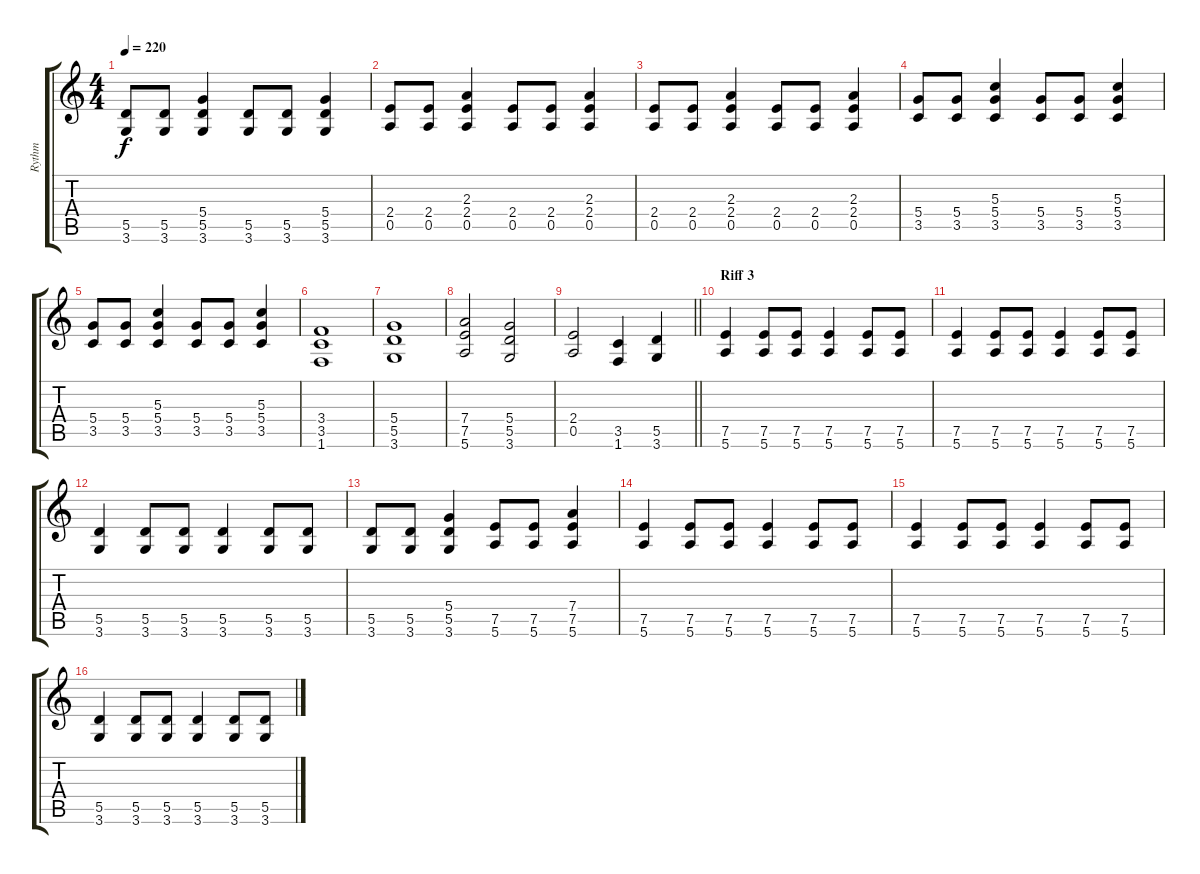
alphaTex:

\track ("Rythm" "Rythm") {instrument distortionguitar}
\staff {score tabs}
\tuning (E4 B3 G3 D3 A2 E2) {hide}
\ts (4 4)
\tempo 220
\clef g2
\ks c
(5.5 3.6).8{dy f} (5.5 3.6).8 (5.4 5.5 3.6).4 (5.5 3.6).8 (5.5 3.6).8 (5.4 5.5 3.6).4 |
(2.4 0.5).8 (2.4 0.5).8 (2.3 2.4 0.5).4 (2.4 0.5).8 (2.4 0.5).8 (2.3 2.4 0.5).4 |
(2.4 0.5).8 (2.4 0.5).8 (2.3 2.4 0.5).4 (2.4 0.5).8 (2.4 0.5).8 (2.3 2.4 0.5).4 |
(5.4 3.5).8 (5.4 3.5).8 (5.3 5.4 3.5).4 (5.4 3.5).8 (5.4 3.5).8 (5.3 5.4 3.5).4 |
(5.4 3.5).8 (5.4 3.5).8 (5.3 5.4 3.5).4 (5.4 3.5).8 (5.4 3.5).8 (5.3 5.4 3.5).4 |
(3.4 3.5 1.6).1 |
(5.4 5.5 3.6).1 |
(7.4 7.5 5.6).2 (5.4 5.5 3.6).2 |
\barLineRight lightlight
(2.4 0.5).2 (3.5 1.6).4 (5.5 3.6).4 |
\section ("" "Riff 3")
(7.5 5.6).4 (7.5 5.6).8 (7.5 5.6).8 (7.5 5.6).4 (7.5 5.6).8 (7.5 5.6).8 |
(7.5 5.6).4 (7.5 5.6).8 (7.5 5.6).8 (7.5 5.6).4 (7.5 5.6).8 (7.5 5.6).8 |
(5.5 3.6).4 (5.5 3.6).8 (5.5 3.6).8 (5.5 3.6).4 (5.5 3.6).8 (5.5 3.6).8 |
(5.5 3.6).8 (5.5 3.6).8 (5.4 5.5 3.6).4 (7.5 5.6).8 (7.5 5.6).8 (7.4 7.5 5.6).4 |
(7.5 5.6).4 (7.5 5.6).8 (7.5 5.6).8 (7.5 5.6).4 (7.5 5.6).8 (7.5 5.6).8 |
(7.5 5.6).4 (7.5 5.6).8 (7.5 5.6).8 (7.5 5.6).4 (7.5 5.6).8 (7.5 5.6).8 |
(5.5 3.6).4 (5.5 3.6).8 (5.5 3.6).8 (5.5 3.6).4 (5.5 3.6).8 (5.5 3.6).8
